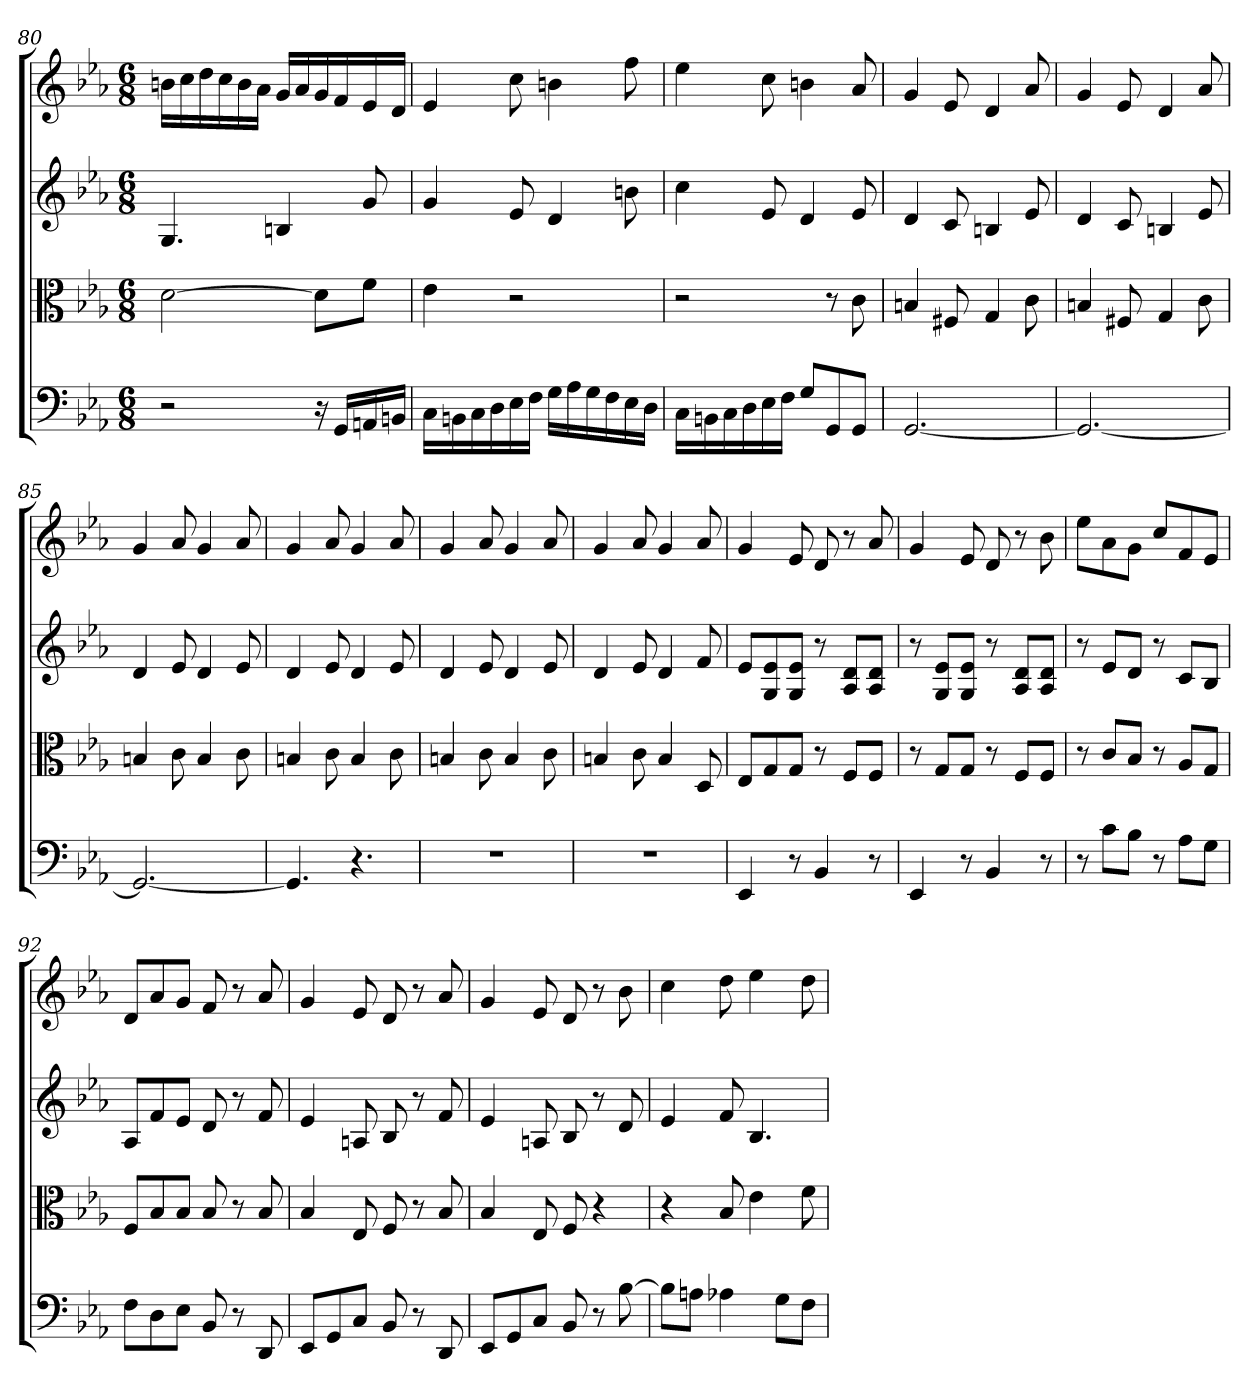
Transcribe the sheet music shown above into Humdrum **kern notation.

**kern	**kern	**kern	**kern
*part4	*part3	*part2	*part1
*staff4	*staff3	*staff2	*staff1
*clefF4	*clefC3	*	*
*k[b-e-a-]	*k[b-e-a-]	*k[b-e-a-]	*k[b-e-a-]
*E-:	*E-:	*E-:	*E-:
*M6/8	*M6/8	*M6/8	*M6/8
=80	=80	=80	=80
2r	[2d	4.G	16bnLL
.	.	.	16cc
.	.	.	16dd
.	.	.	16cc
.	.	.	16b
.	.	.	16a-JJ
.	.	4Bn	16gLL
.	.	.	16a-
16r	8d\L]	.	16g
16GG/LL	.	.	16f
16AAn/	8f\J	8g	16e-
16BBn/JJ	.	.	16dJJ
=81	=81	=81	=81
16C\LL	4e-	4g	4e-
16BBn\	.	.	.
16C\	.	.	.
16D\	.	.	.
16E-\	2r	8e-	8cc
16F\JJ	.	.	.
16G\LL	.	4d	4bn
16A-\	.	.	.
16G\	.	.	.
16F\	.	.	.
16E-\	.	8bn	8ff
16D\JJ	.	.	.
=82	=82	=82	=82
16C\LL	2r	4cc	4ee-
16BBn\	.	.	.
16C\	.	.	.
16D\	.	.	.
16E-\	.	8e-	8cc
16F\JJ	.	.	.
8G/L	.	4d	4bn
8GG/	8r	.	.
8GG/J	8c	8e-	8a-
=83	=83	=83	=83
[2.GG	4Bn	4d	4g
.	8F#X	8c	8e-
.	4G	4Bn	4d
.	8c	8e-	8a-
=84	=84	=84	=84
2.GG_	4Bn	4d	4g
.	8F#X	8c	8e-
.	4G	4Bn	4d
.	8c	8e-	8a-
=85	=85	=85	=85
2.GG_	4Bn	4d	4g
.	8c	8e-	8a-
.	4B	4d	4g
.	8c	8e-	8a-
=86	=86	=86	=86
4.GG]	4Bn	4d	4g
.	8c	8e-	8a-
4.r	4B	4d	4g
.	8c	8e-	8a-
=87	=87	=87	=87
2.r	4Bn	4d	4g
.	8c	8e-	8a-
.	4B	4d	4g
.	8c	8e-	8a-
=88	=88	=88	=88
2.r	4Bn	4d	4g
.	8c	8e-	8a-
.	4B	4d	4g
.	8D	8f	8a-
=89	=89	=89	=89
4EE-	8E-/L	8e-L	4g
.	8G/	8G 8e-	.
8r	8G/J	8G 8e-J	8e-
4BB-	8r	8r	8d
.	8F/L	8A- 8dL	8r
8r	8F/J	8A- 8dJ	8a-
=90	=90	=90	=90
4EE-	8r	8r	4g
.	8G/L	8G 8e-L	.
8r	8G/J	8G 8e-J	8e-
4BB-	8r	8r	8d
.	8F/L	8A- 8dL	8r
8r	8F/J	8A- 8dJ	8b-
=91	=91	=91	=91
8r	8r	8r	8ee-L
8c\L	8c/L	8e-L	8a-
8B-\J	8B-/J	8dJ	8gJ
8r	8r	8r	8ccL
8A-\L	8A-/L	8cL	8f
8G\J	8G/J	8B-J	8e-J
=92	=92	=92	=92
8F\L	8F/L	8A-L	8dL
8D\	8B-/	8f	8a-
8E-\J	8B-/J	8e-J	8gJ
8BB-	8B-	8d	8f
8r	8r	8r	8r
8DD	8B-	8f	8a-
=93	=93	=93	=93
8EE-/L	4B-	4e-	4g
8GG/	.	.	.
8C/J	8E-	8An	8e-
8BB-	8F	8B-	8d
8r	8r	8r	8r
8DD	8B-	8f	8a-
=94	=94	=94	=94
8EE-/L	4B-	4e-	4g
8GG/	.	.	.
8C/J	8E-	8An	8e-
8BB-	8F	8B-	8d
8r	4r	8r	8r
[8B-	.	8d	8b-
=95	=95	=95	=95
8B-\L]	4r	4e-	4cc
8An\J	.	.	.
4A-X	8B-	8f	8dd
.	4e-	4.B-	4ee-
8G\L	.	.	.
8F\J	8f	.	8dd
=	=	=	=
*-	*-	*-	*-
